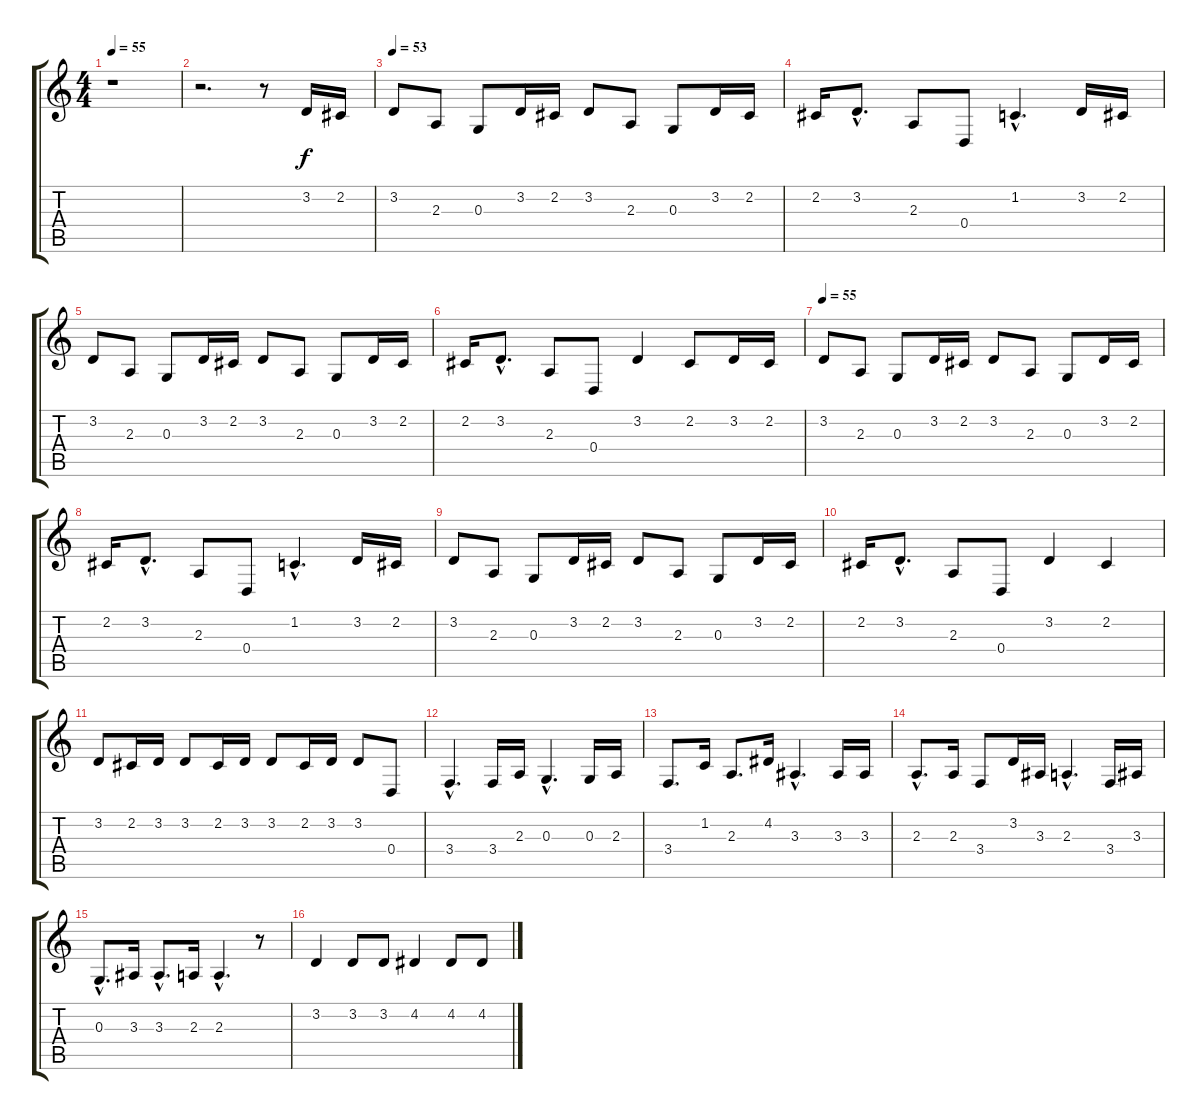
\track "" {instrument frenchhorn}
\staff {score tabs}
\tuning (E4 B3 G3 D3 A2 E2) {hide}
\ts (4 4)
\tempo 55
\clef g2
\ks c
r.1{dy f} |
r.2{d} r.8 3.2.16 2.2.16 |
\tempo 53
3.2.8 2.3.8 0.3.8 3.2.16 2.2.16 3.2.8 2.3.8 0.3.8 3.2.16 2.2.16 |
2.2.16 3.2{hac}.8{d} 2.3.8 0.4.8{volume 11} 1.2{hac}.4{d volume 10} 3.2.16{volume 10} 2.2.16{volume 11} |
3.2.8{volume 12} 2.3.8{volume 12} 0.3.8 3.2.16 2.2.16 3.2.8 2.3.8 0.3.8 3.2.16 2.2.16 |
2.2.16 3.2{hac}.8{d} 2.3.8 0.4.8 3.2.4 2.2.8 3.2.16 2.2.16 |
\tempo 55
3.2.8 2.3.8 0.3.8 3.2.16 2.2.16 3.2.8 2.3.8 0.3.8 3.2.16 2.2.16 |
2.2.16 3.2{hac}.8{d} 2.3.8 0.4.8 1.2{hac}.4{d} 3.2.16 2.2.16 |
3.2.8 2.3.8 0.3.8 3.2.16 2.2.16 3.2.8 2.3.8 0.3.8 3.2.16 2.2.16 |
2.2.16 3.2{hac}.8{d} 2.3.8 0.4.8 3.2.4 2.2.4 |
3.2.8 2.2.16 3.2.16 3.2.8 2.2.16 3.2.16 3.2.8 2.2.16 3.2.16 3.2.8 0.4.8{volume 8} |
3.4{hac}.4{d} 3.4.16 2.3.16 0.3{hac}.4{d} 0.3.16 2.3.16 |
3.4.8{d} 1.2.16 2.3.8{d} 4.2.16 3.3{hac}.4{d} 3.3.16 3.3.16 |
2.3{hac}.8{d} 2.3.16 3.4.8 3.2.16 3.3.16 2.3{hac}.4{d} 3.4.16 3.3.16 |
0.3{hac}.8{d} 3.3.16 3.3{hac}.8{d} 2.3.16 2.3{hac}.4{d} r.8 |
3.2.4{volume 9} 3.2.8 3.2.8 4.2.4 4.2.8 4.2.8
